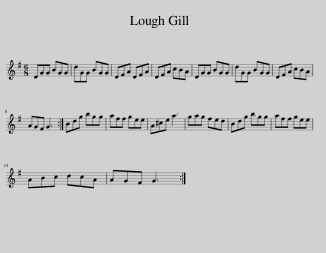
X:1
L:1/8
M:6/8
I:linebreak $
K:G
V:1 treble
V:1
 DGG BGG | dGG BGG | DFA DFA | DFA cBA | DGG BGG | %5
 dGG BGG | DFA cBA |$ AGF G3 :| Bdg bgg | aff gee | %10
 A^ce a3 | gag fed | Bdg bgg | aff gee |$ ABc dcA | %15
 AGF G3 :| %16
